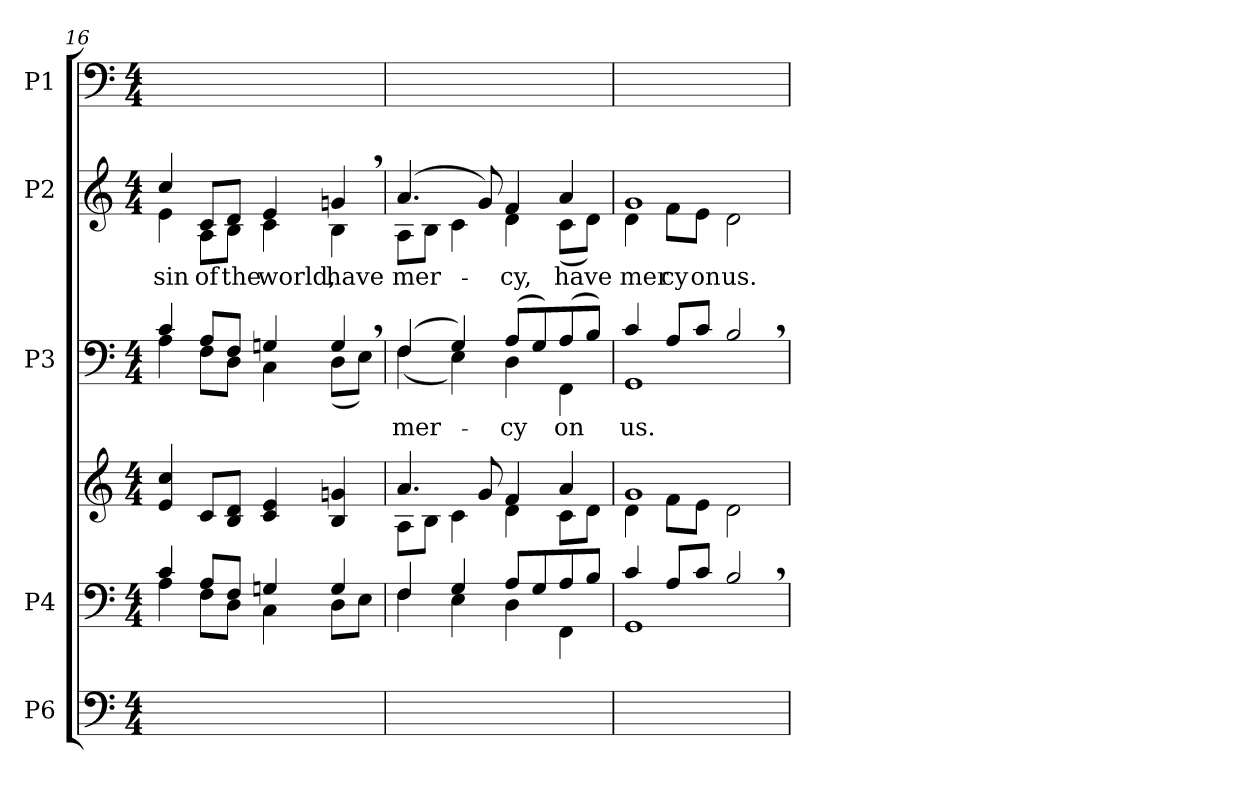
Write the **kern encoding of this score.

**kern	**kern	**kern	**kern	**text	**kern	**text	**kern
*part5	*part4	*part4	*part3	*part3	*part2	*part2	*part1
*staff6	*staff5	*staff4	*staff3	*staff3	*staff2	*staff2	*staff1
*I"P6	*I"P4	*	*I"P3	*	*I"P2	*	*I"P1
*clefF4	*clefF4	*clefG2	*clefF4	*	*clefG2	*	*clefF4
*k[]	*k[]	*k[]	*k[]	*	*k[]	*	*k[]
*C:	*C:	*C:	*C:	*	*C:	*	*C:
*M4/4	*M4/4	*M4/4	*M4/4	*	*M4/4	*	*M4/4
=16	=16	=16	=16	=16	=16	=16	=16
*	*^	*	*^	*	*	*	*
!	!	!	!	!	!	!	!	!LO:LY:b:color=#000000	!
*	*	*	*	*	*	*	*^	*	*
4Ai\yy	4ci/	4Ai\	4ei/ 4cci	4ci/	4Ai\	.	4cci/	4ei\	sin	4ci\yy
!	!	!	!	!	!	!	!	!	!LO:LY:b:color=#000000	!
8Fi\Lyy	8Ai/L	8Fi\L	8ci/L	8Ai/L	8Fi\L	.	8ci/L	8Ai\L	of	8Ci/Lyy
!	!	!	!	!	!	!	!	!	!LO:LY:b:color=#000000	!
8Di\Jyy	8Fi/J	8Di\J	8Bi/ 8diJ	8Fi/J	8Di\J	.	8di/J	8Bi\J	the	8Di/Jyy
!	!	!	!	!	!	!	!	!	!LO:LY:b:color=#000000	!
4Ci/yy	4Gni/	4Ci\	4ci/ 4ei	4Gni/	4Ci\	.	4ei/	4ci\	world,	4Ei\yy
!	!	!	!	!	!	!	!	!	!LO:LY:b:color=#000000	!
8Di\Lyy	4Gi/	8Di\L	4Bi/ 4gni	4G,i/	(8Di\L	.	4gn,i/	4Bi\	have	4G,i\yy
8Ei\Jyy	.	8Ei\J	.	.	8Ei\J)	.	.	.	.	.
=17	=17	=17	=17	=17	=17	=17	=17	=17	=17	=17
*	*	*	*^	*	*	*	*	*	*	*
!	!	!	!	!	!	!	!LO:LY:b:color=#000000	!	!	!	!
!	!	!	!	!	!	!	!	!	!	!LO:LY:a:color=#000000	!
!	!	!	!	!	!	!	!	!	!	!LO:LY:b:color=#000000	!
4Fi\yy	4Fi/	4Fi\	4.ai/	8Ai\L	(4Fi/	(4Fi\	mer-	(4.ai/	8Ai\L	mer-	(4.Ai\yy
.	.	.	.	8Bi\J	.	.	.	.	8Bi\J	.	.
4Ei\yy	4Gi/	4Ei\	.	4ci\	4Gi/)	4Ei\)	.	.	4ci\	.	.
.	.	.	8gi/	.	.	.	.	8gi/)	.	.	8Gi\yy)
!	!	!	!	!	!	!	!LO:LY:b:color=#000000	!	!	!	!
!	!	!	!	!	!	!	!	!	!	!LO:LY:a:color=#000000	!
!	!	!	!	!	!	!	!	!	!	!LO:LY:b:color=#000000	!
4Di\yy	8Ai/L	4Di\	4fi/	4di\	(8Ai/L	4Di\	-cy	4fi/	4di\	-cy,	4Fi\yy
.	8Gi/	.	.	.	8Gi/)	.	.	.	.	.	.
!	!	!	!	!	!	!	!LO:LY:b:color=#000000	!	!	!	!
!	!	!	!	!	!	!	!	!	!	!LO:LY:a:color=#000000	!
!	!	!	!	!	!	!	!	!	!	!LO:LY:b:color=#000000	!
4FFi/yy	8Ai/	4FFi\	4ai/	8ci\L	(8Ai/	4FFi\	on	4ai/	(8ci\L	have	4Ai\yy
.	8Bi/J	.	.	8di\J	8Bi/J)	.	.	.	8di\J)	.	.
=18	=18	=18	=18	=18	=18	=18	=18	=18	=18	=18	=18
!	!	!	!	!	!	!	!LO:LY:b:color=#000000	!	!	!	!
!	!	!	!	!	!	!	!	!	!	!LO:LY:a:color=#000000	!
!	!	!	!	!	!	!	!	!	!	!LO:LY:b:color=#000000	!
1GG,iyy	4ci/	1GGi	1gi	4di\	4ci/	1GGi	us.	1gi	4di\	mer-	1G,iyy
!	!	!	!	!	!	!	!	!	!	!LO:LY:b:color=#000000	!
.	8Ai/L	.	.	8fi\L	8Ai/L	.	.	.	8fi\L	-cy	.
!	!	!	!	!	!	!	!	!	!	!LO:LY:b:color=#000000	!
.	8ci/J	.	.	8ei\J	8ci/J	.	.	.	8ei\J	on	.
!	!	!	!	!	!	!	!	!	!	!LO:LY:b:color=#000000	!
.	2B,i/	.	.	2di\	2B,i/	.	.	.	2di\	us.	.
*	*v	*v	*	*	*v	*v	*	*v	*v	*	*
*	*	*v	*v	*	*	*	*	*
=	=	=	=	=	=	=	=
*-	*-	*-	*-	*-	*-	*-	*-
